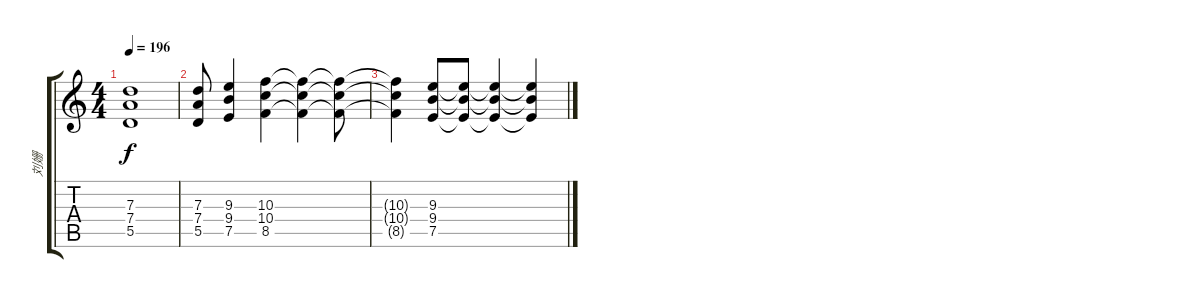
\track ("刘姗" "刘姗") {instrument distortionguitar}
\staff {score tabs}
\tuning (E4 B3 G3 D3 A2 E2) {hide}
\ts (4 4)
\tempo 196
\clef g2
\ks c
(7.3 7.4 5.5).1{dy f} |
(7.3 7.4 5.5).8 (9.3 9.4 7.5).4 (10.3 10.4 8.5).4 (10.3{t} 10.4{t} 8.5{t}).4 (10.3{t} 10.4{t} 8.5{t}).8 |
(10.3{t} 10.4{t} 8.5{t}).4 (9.3 9.4 7.5).8 (9.3{t} 9.4{t} 7.5{t}).8 (9.3{t} 9.4{t} 7.5{t}).4 (9.3{t} 9.4{t} 7.5{t}).4
